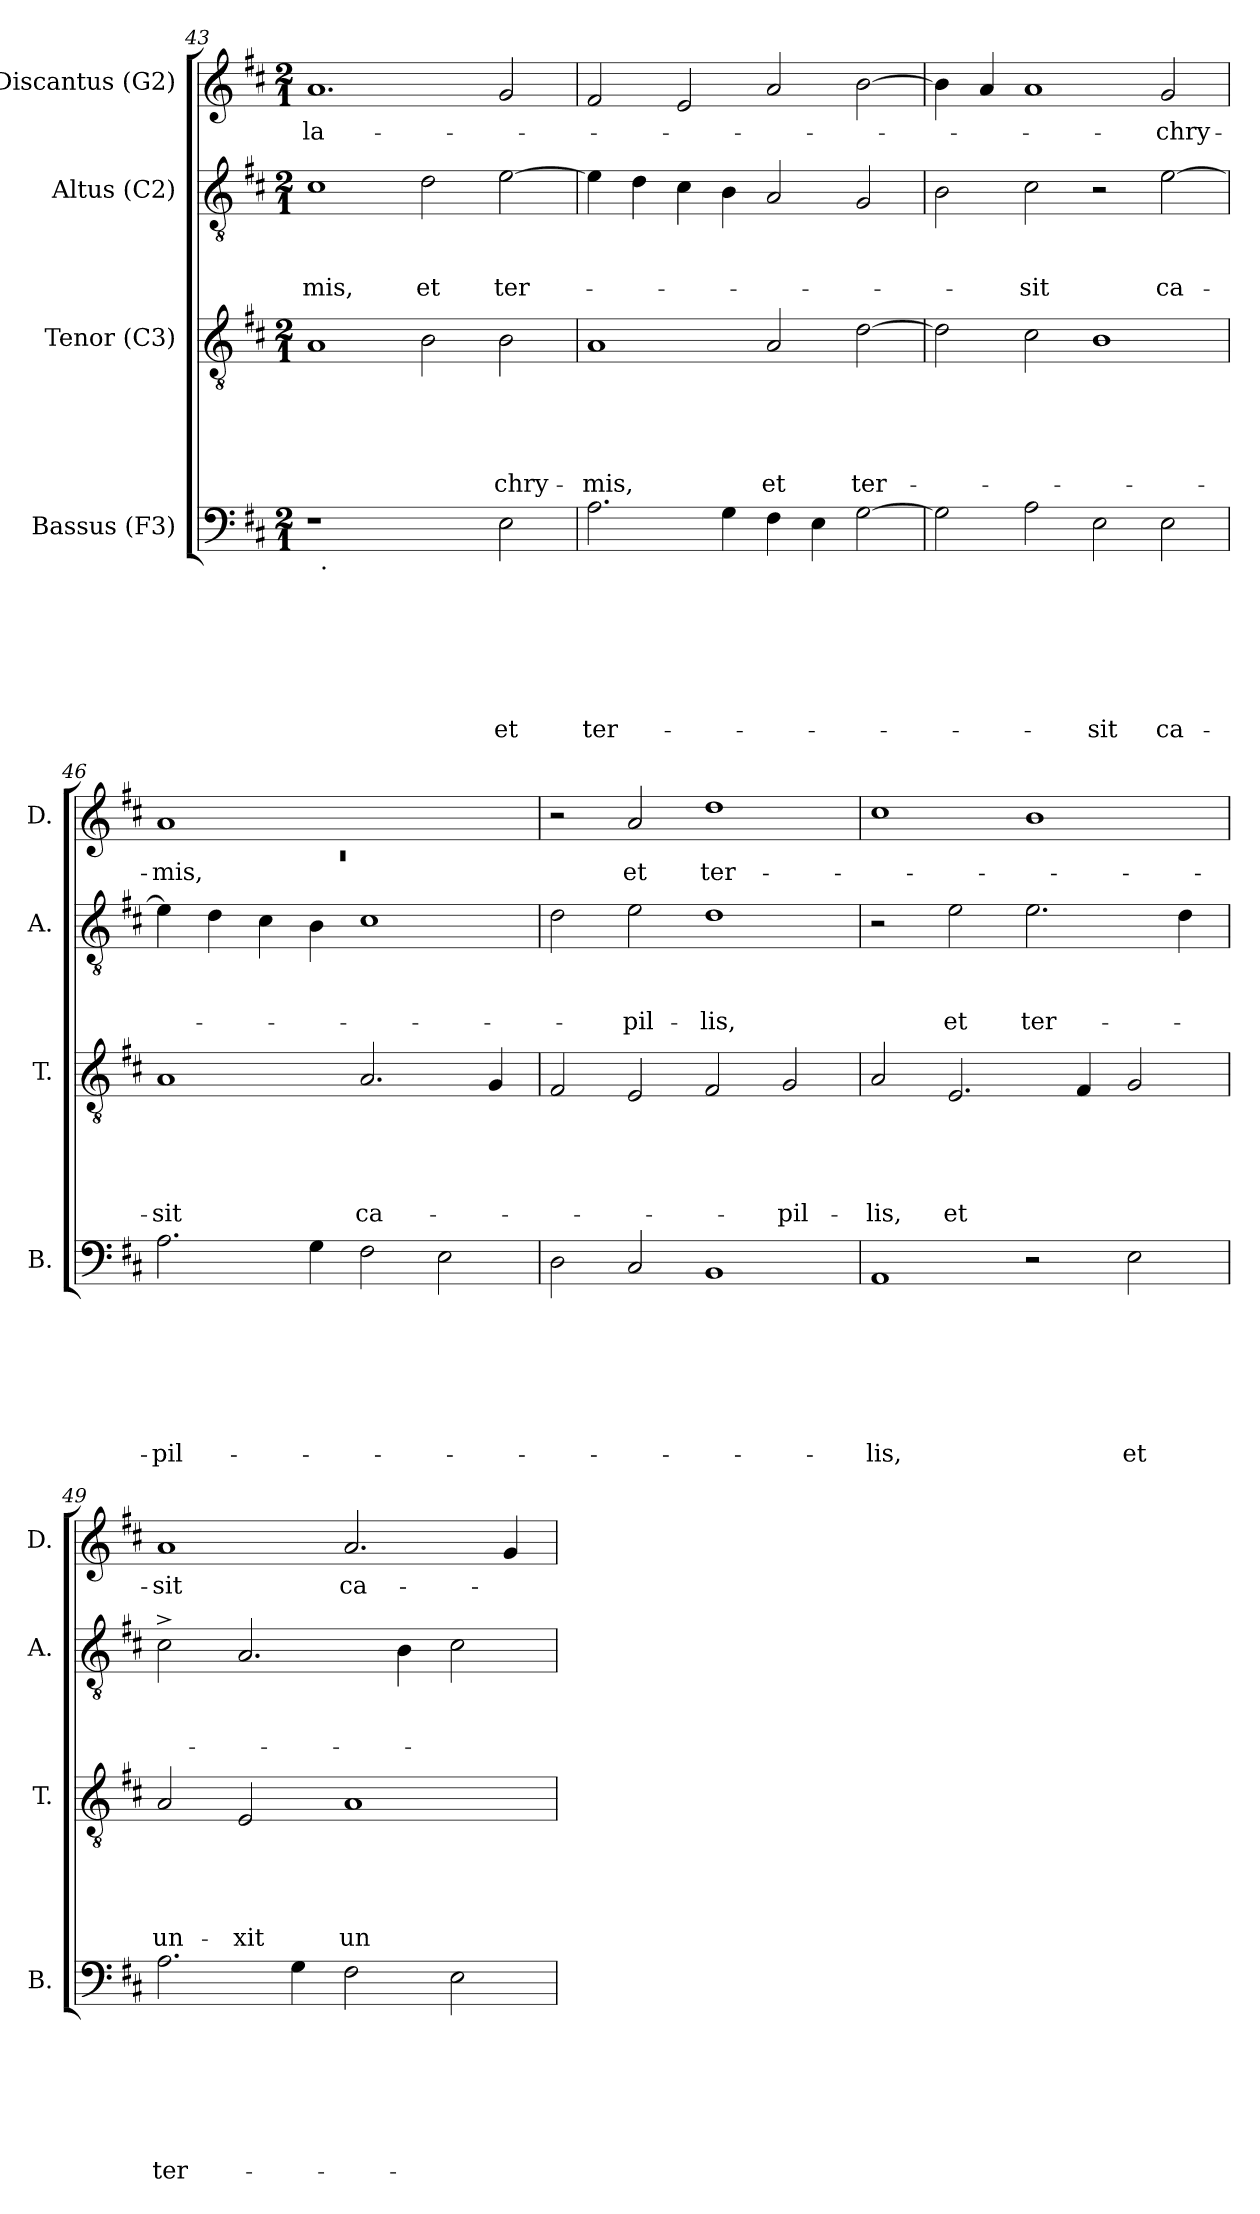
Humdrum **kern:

**kern	**text	**text	**text	**text	**text	**text	**text	**kern	**text	**text	**text	**text	**text	**kern	**text	**text	**text	**kern	**text
*part4	*part4	*part4	*part4	*part4	*part4	*part4	*part4	*part3	*part3	*part3	*part3	*part3	*part3	*part2	*part2	*part2	*part2	*part1	*part1
*staff4	*staff4	*staff4	*staff4	*staff4	*staff4	*staff4	*staff4	*staff3	*staff3	*staff3	*staff3	*staff3	*staff3	*staff2	*staff2	*staff2	*staff2	*staff1	*staff1
*I"Bassus (F3)	*	*	*	*	*	*	*	*I"Tenor (C3)	*	*	*	*	*	*I"Altus (C2)	*	*	*	*I"Discantus (G2)	*
*I'B.	*	*	*	*	*	*	*	*I'T.	*	*	*	*	*	*I'A.	*	*	*	*I'D.	*
*clefF4	*	*	*	*	*	*	*	*clefGv2	*	*	*	*	*	*clefGv2	*	*	*	*clefG2	*
*k[f#c#]	*	*	*	*	*	*	*	*k[f#c#]	*	*	*	*	*	*k[f#c#]	*	*	*	*k[f#c#]	*
*D:	*	*	*	*	*	*	*	*D:	*	*	*	*	*	*D:	*	*	*	*D:	*
*M2/1	*	*	*	*	*	*	*	*M2/1	*	*	*	*	*	*M2/1	*	*	*	*M2/1	*
=43	=43	=43	=43	=43	=43	=43	=43	=43	=43	=43	=43	=43	=43	=43	=43	=43	=43	=43	=43
!	!	!	!	!	!	!	!	!	!	!	!	!	!	!	!	!	!LO:LY:b	!	!LO:LY:b
*^	*	*	*	*	*	*	*	*	*	*	*	*	*	*	*	*	*	*	*
1r	32ryy	.	.	.	.	.	.	.	1A	.	.	.	.	.	1c#	.	.	-mis,	1.a	la-
!	!LO:TX:b:t=.	!	!	!	!	!	!	!	!	!	!	!	!	!	!	!	!	!	!	!
.	1ryy	.	.	.	.	.	.	.	.	.	.	.	.	.	.	.	.	.	.	.
!	!	!	!	!	!	!	!	!	!	!	!	!	!	!	!	!	!	!LO:LY:b	!	!
2ryy	.	.	.	.	.	.	.	.	2B\	.	.	.	.	.	2d\	.	.	et	.	.
.	2ryy	.	.	.	.	.	.	.	.	.	.	.	.	.	.	.	.	.	.	.
!	!	!	!	!	!	!	!	!LO:LY:b	!	!	!	!	!	!LO:LY:b	!	!	!	!LO:LY:b	!	!
2E\	.	.	.	.	.	.	.	et	2B\	.	.	.	.	-chry-	[>2e\	.	.	ter-	2g/	.
.	4...ryy	.	.	.	.	.	.	.	.	.	.	.	.	.	.	.	.	.	.	.
=44	=44	=44	=44	=44	=44	=44	=44	=44	=44	=44	=44	=44	=44	=44	=44	=44	=44	=44	=44	=44
!	!	!	!	!	!	!	!	!LO:LY:b	!	!	!	!	!	!LO:LY:b	!	!	!	!	!	!
*v	*v	*	*	*	*	*	*	*	*	*	*	*	*	*	*	*	*	*	*	*
2.A\	.	.	.	.	.	.	ter-	1A	.	.	.	.	-mis,	4e\]	.	.	.	2f#/	.
.	.	.	.	.	.	.	.	.	.	.	.	.	.	4d\	.	.	.	.	.
.	.	.	.	.	.	.	.	.	.	.	.	.	.	4c#\	.	.	.	2e/	.
4G\	.	.	.	.	.	.	.	.	.	.	.	.	.	4B\	.	.	.	.	.
!	!	!	!	!	!	!	!	!	!	!	!	!	!LO:LY:b	!	!	!	!	!	!
4F#\	.	.	.	.	.	.	.	2A/	.	.	.	.	et	2A/	.	.	.	2a/	.
4E\	.	.	.	.	.	.	.	.	.	.	.	.	.	.	.	.	.	.	.
!	!	!	!	!	!	!	!	!	!	!	!	!	!LO:LY:b	!	!	!	!	!	!
[>2G\	.	.	.	.	.	.	.	[>2d\	.	.	.	.	ter-	2G/	.	.	.	[>2b\	.
=45	=45	=45	=45	=45	=45	=45	=45	=45	=45	=45	=45	=45	=45	=45	=45	=45	=45	=45	=45
2G\]	.	.	.	.	.	.	.	2d\]	.	.	.	.	.	2B\	.	.	.	4b\]	.
.	.	.	.	.	.	.	.	.	.	.	.	.	.	.	.	.	.	4a/	.
!	!	!	!	!	!	!	!	!	!	!	!	!	!	!	!	!	!LO:LY:b	!	!
2A\	.	.	.	.	.	.	.	2c#\	.	.	.	.	.	2c#\	.	.	-sit	1a	.
!	!	!	!	!	!	!	!LO:LY:b	!	!	!	!	!	!	!	!	!	!	!	!
2E\	.	.	.	.	.	.	-sit	1B	.	.	.	.	.	2r	.	.	.	.	.
!	!	!	!	!	!	!	!LO:LY:b	!	!	!	!	!	!	!	!	!	!LO:LY:b	!	!LO:LY:b
2E\	.	.	.	.	.	.	ca-	.	.	.	.	.	.	[<2e\	.	.	ca-	2g/	-chry-
!!LO:LB:g=z
=46	=46	=46	=46	=46	=46	=46	=46	=46	=46	=46	=46	=46	=46	=46	=46	=46	=46	=46	=46
*	*	*	*	*	*	*	*	*	*	*	*	*	*	*	*	*	*	*^	*
!	!	!	!	!	!	!	!LO:LY:b	!	!	!	!	!	!LO:LY:b	!	!	!	!	!	!LO:N:vis=1	!LO:LY:b
2.A\	.	.	.	.	.	.	-pil-	1A	.	.	.	.	-sit	4e\]	.	.	.	1a	0rc	-mis,
.	.	.	.	.	.	.	.	.	.	.	.	.	.	4d\	.	.	.	.	.	.
.	.	.	.	.	.	.	.	.	.	.	.	.	.	4c#\	.	.	.	.	.	.
4G\	.	.	.	.	.	.	.	.	.	.	.	.	.	4B\	.	.	.	.	.	.
!	!	!	!	!	!	!	!	!	!	!	!	!	!LO:LY:b	!	!	!	!	!	!	!
2F#\	.	.	.	.	.	.	.	2.A/	.	.	.	.	ca-	1c#	.	.	.	1ryy	.	.
2E\	.	.	.	.	.	.	.	.	.	.	.	.	.	.	.	.	.	.	.	.
.	.	.	.	.	.	.	.	4G/	.	.	.	.	.	.	.	.	.	.	.	.
*	*	*	*	*	*	*	*	*	*	*	*	*	*	*	*	*	*	*v	*v	*
=47	=47	=47	=47	=47	=47	=47	=47	=47	=47	=47	=47	=47	=47	=47	=47	=47	=47	=47	=47
2D\	.	.	.	.	.	.	.	2F#/	.	.	.	.	.	2d\	.	.	.	2r	.
!	!	!	!	!	!	!	!	!	!	!	!	!	!	!	!	!	!LO:LY:b	!	!LO:LY:b
2C#/	.	.	.	.	.	.	.	2E/	.	.	.	.	.	2e\	.	.	-pil-	2a/	et
!	!	!	!	!	!	!	!	!	!	!	!	!	!	!	!	!	!LO:LY:b	!	!LO:LY:b
1BB	.	.	.	.	.	.	.	2F#/	.	.	.	.	.	1d	.	.	-lis,	1dd	ter-
!	!	!	!	!	!	!	!	!	!	!	!	!	!LO:LY:b	!	!	!	!	!	!
.	.	.	.	.	.	.	.	2G/	.	.	.	.	-pil-	.	.	.	.	.	.
=48	=48	=48	=48	=48	=48	=48	=48	=48	=48	=48	=48	=48	=48	=48	=48	=48	=48	=48	=48
!	!	!	!	!	!	!	!LO:LY:b	!	!	!	!	!	!LO:LY:b	!	!	!	!	!	!
1AA	.	.	.	.	.	.	-lis,	2A/	.	.	.	.	-lis,	2r	.	.	.	1cc#	.
!	!	!	!	!	!	!	!	!	!	!	!	!	!LO:LY:b	!	!	!	!LO:LY:b	!	!
.	.	.	.	.	.	.	.	2.E/	.	.	.	.	et	2e\	.	.	et	.	.
!	!	!	!	!	!	!	!	!	!	!	!	!	!	!	!	!	!LO:LY:b	!	!
2r	.	.	.	.	.	.	.	.	.	.	.	.	.	2.e\	.	.	ter-	1b	.
.	.	.	.	.	.	.	.	4F#/	.	.	.	.	.	.	.	.	.	.	.
!	!	!	!	!	!	!	!LO:LY:b	!	!	!	!	!	!	!	!	!	!	!	!
2E\	.	.	.	.	.	.	et	2G/	.	.	.	.	.	.	.	.	.	.	.
.	.	.	.	.	.	.	.	.	.	.	.	.	.	4d\	.	.	.	.	.
=49	=49	=49	=49	=49	=49	=49	=49	=49	=49	=49	=49	=49	=49	=49	=49	=49	=49	=49	=49
!	!	!	!	!	!	!	!LO:LY:b	!	!	!	!	!	!LO:LY:b	!	!	!	!	!	!LO:LY:b
2.A\	.	.	.	.	.	.	ter-	2A/	.	.	.	.	un-	2c#^>\	.	.	.	1a	-sit
!	!	!	!	!	!	!	!	!	!	!	!	!	!LO:LY:b	!	!	!	!	!	!
.	.	.	.	.	.	.	.	2E/	.	.	.	.	-xit	2.A/	.	.	.	.	.
4G\	.	.	.	.	.	.	.	.	.	.	.	.	.	.	.	.	.	.	.
!	!	!	!	!	!	!	!	!	!	!	!	!	!LO:LY:b	!	!	!	!	!	!LO:LY:b
2F#\	.	.	.	.	.	.	.	1A	.	.	.	.	un-	.	.	.	.	2.a/	ca-
.	.	.	.	.	.	.	.	.	.	.	.	.	.	4B\	.	.	.	.	.
2E\	.	.	.	.	.	.	.	.	.	.	.	.	.	2c#\	.	.	.	.	.
.	.	.	.	.	.	.	.	.	.	.	.	.	.	.	.	.	.	4g/	.
=	=	=	=	=	=	=	=	=	=	=	=	=	=	=	=	=	=	=	=
*-	*-	*-	*-	*-	*-	*-	*-	*-	*-	*-	*-	*-	*-	*-	*-	*-	*-	*-	*-
